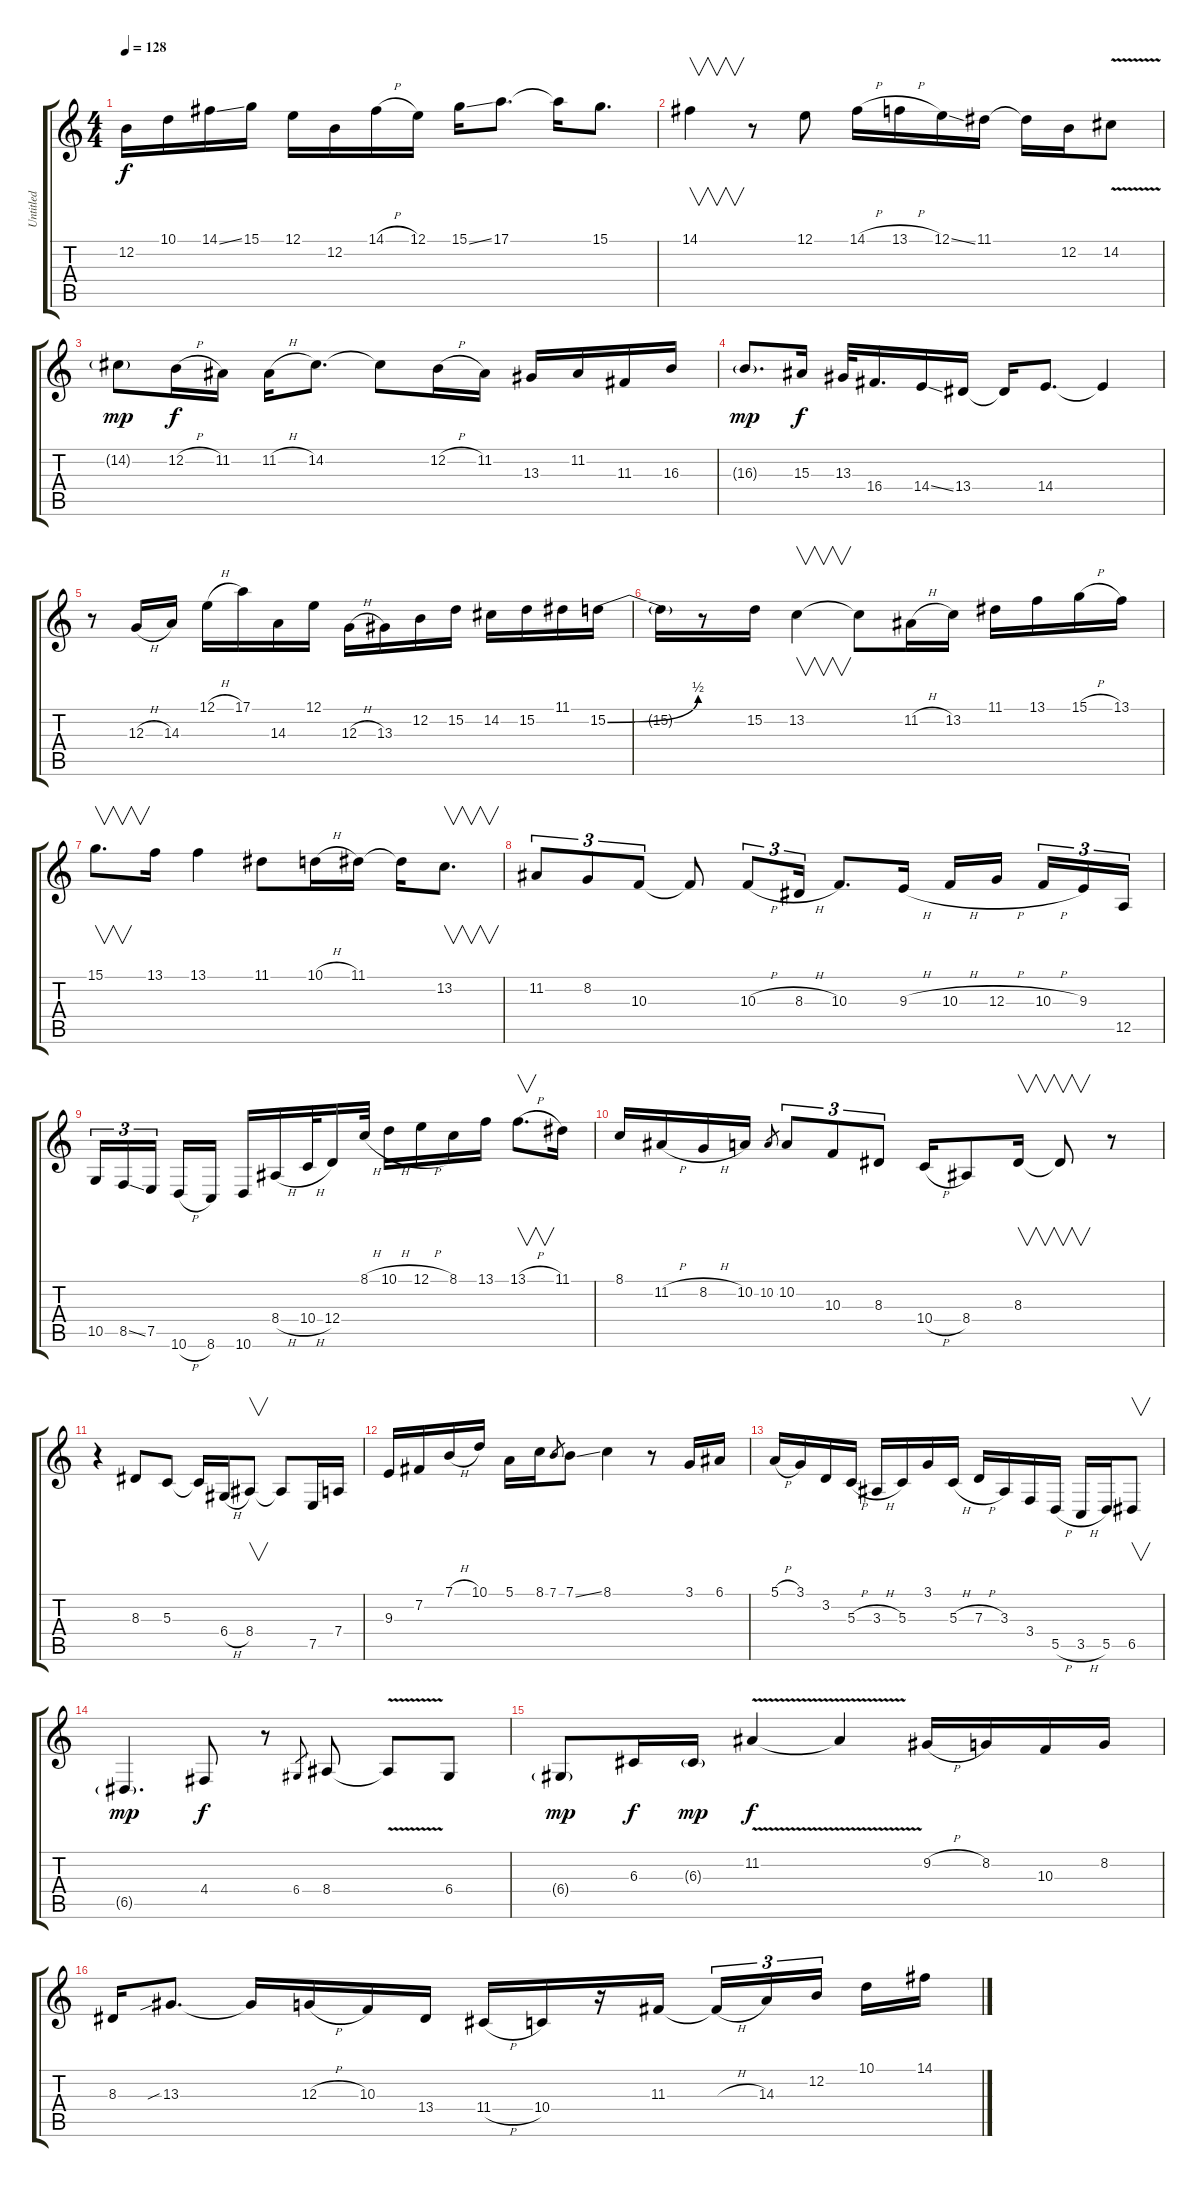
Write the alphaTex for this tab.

\track ("Untitled" "Untitled") {instrument sopranosax}
\staff {score tabs}
\tuning (E4 B3 G3 D3 A2 E2) {hide}
\ts (4 4)
\tempo 128
\clef g2
\ks c
12.2.16{dy f} 10.1.16 14.1{ss}.16 15.1.16 12.1.16 12.2.16 14.1{h}.16 12.1.16 15.1{ss}.16 17.1.8{d} 17.1{t}.16 15.1.8{d} |
14.1.4{v} r.8 12.1.8 14.1{h}.16 13.1{h}.16 12.1{ss}.16 11.1.16 11.1{t}.16 12.2.16 14.2{v}.8 |
14.2{g}.8{dy mp} 12.2{h}.16{dy f} 11.2.16 11.2{h}.16 14.2.8{d} 14.2{t}.8 12.2{h}.16 11.2.16 13.3.16 11.2.16 11.3.16 16.3.16 |
16.3{g}.8{d dy mp} 15.3.16{dy f} 13.3.32 16.4.16{d} 14.4{ss}.16 13.4.16 13.4{t}.16 14.4.8{d} 14.4{t}.4 |
r.8 12.3{h}.16 14.3.16 12.1{h}.16 17.1.16 14.3.16 12.1.16 12.3{h}.16 13.3.16 12.2.16 15.2.16 14.2.16 15.2.16 11.1.16 15.2{be (bend 0 0 60 2)}.16 |
15.2{t}.16 r.8 15.2.16 13.2.4{v} 13.2{t}.8 11.2{h}.16 13.2.16 11.1.16 13.1.16 15.1{h}.16 13.1.16 |
15.1.8{v d} 13.1.16 13.1.4 11.1.8 10.1{h}.16 11.1.16 11.1{t}.16 13.2.8{v d} |
11.2.8{tu (3 2)} 8.2.8{tu (3 2)} 10.3.8{tu (3 2)} 10.3{t}.8 10.3{h}.8{tu (3 2)} 8.3{h}.16{tu (3 2)} 10.3.8{d} 9.3{h}.16 10.3{h}.16 12.3{h}.16{beam splitsecondary} 10.3{h}.16{tu (3 2)} 9.3.16{tu (3 2)} 12.5.16{tu (3 2)} |
10.5.16{tu (3 2)} 8.5{ss}.16{tu (3 2)} 7.5.16{tu (3 2) beam splitsecondary} 10.6{h}.16 8.6.16 10.6.16 8.4{h}.16 10.4{h}.32 12.4.16 8.1{h}.32 10.1{h}.16 12.1{h}.16 8.1.16 13.1.16 13.1{h}.8{v d} 11.1.16 |
8.1.16 11.2{h}.16 8.2{h}.16 10.2.16 10.2.8{gr} 10.2.8{tu (3 2)} 10.3.8{tu (3 2)} 8.3.8{tu (3 2)} 10.4{h}.16 8.4.8 8.3.16{v} 8.3{t}.8{v} r.8 |
r.4 8.3.8 5.3.8 5.3{t}.16 6.4{h}.16 8.4.8{v} 8.4{t}.8 7.5.16 7.4.16 |
9.3.16 7.2.16 7.1{h}.16 10.1.16 5.1.16 8.1.16 7.1.8{gr} 7.1{ss}.8 8.1.4 r.8 3.1.16 6.1.16 |
5.1{h}.16 3.1.16 3.2.16 5.3{h}.16 3.3{h}.16 5.3.16 3.1.16 5.3{h}.16 7.3{h}.16 3.3.16 3.4.16 5.5{h}.16 3.5{h}.16 5.5.16 6.5.8{v} |
6.5{g}.4{d dy mp} 4.4.8{dy f} r.8 6.4.8{gr} 8.4.8 8.4{v t}.8 6.4.8 |
6.4{g}.8{dy mp} 6.3.16{dy f} 6.3{g}.16{dy mp} 11.2{v}.4{dy f} 11.2{v t}.4 9.2{h}.16 8.2.16 10.3.16 8.2.16 |
8.3.16 13.3{sib}.8{d} 13.3{t}.16 12.3{h}.16 10.3.16 13.4.16 11.4{h}.16 10.4.16 r.16 11.3.16 11.3{h t}.16{tu (3 2)} 14.3.16{tu (3 2)} 12.2.16{tu (3 2) beam splitsecondary} 10.1.16 14.1{ss}.16
